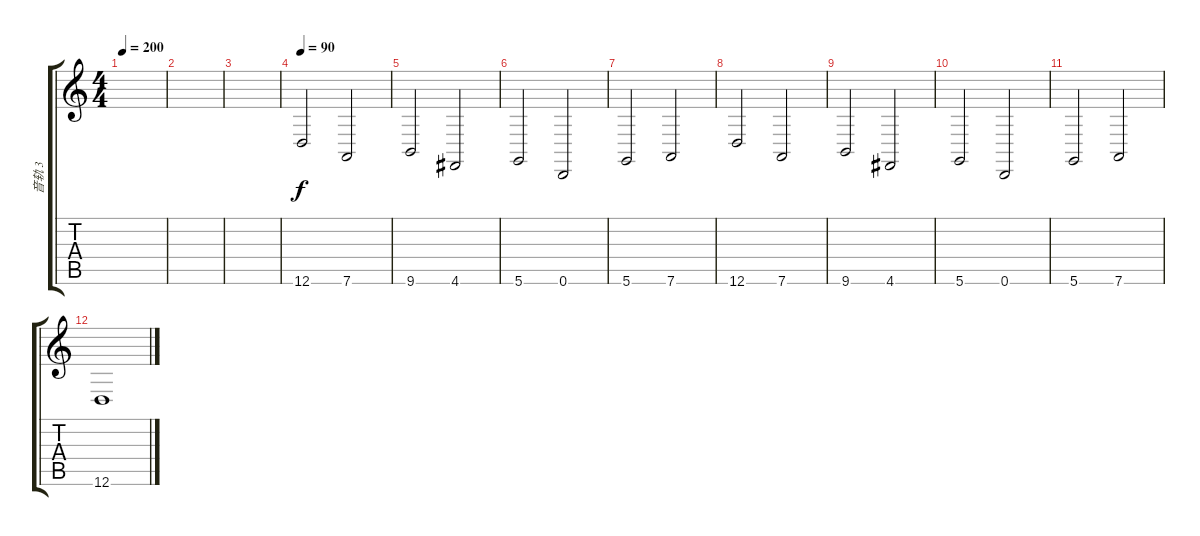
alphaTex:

\track ("音轨 3" "音轨 3") {instrument stringensemble1}
\staff {score tabs}
\tuning (E4 B3 G3 D3 A2 D2) {hide}
\ts (4 4)
\tempo 200
\clef g2
\ks c
|
|
|
\tempo 90
12.6.2 7.6.2 |
9.6.2 4.6.2 |
5.6.2 0.6.2 |
5.6.2 7.6.2 |
12.6.2 7.6.2 |
9.6.2 4.6.2 |
5.6.2 0.6.2 |
5.6.2 7.6.2 |
12.6.1
